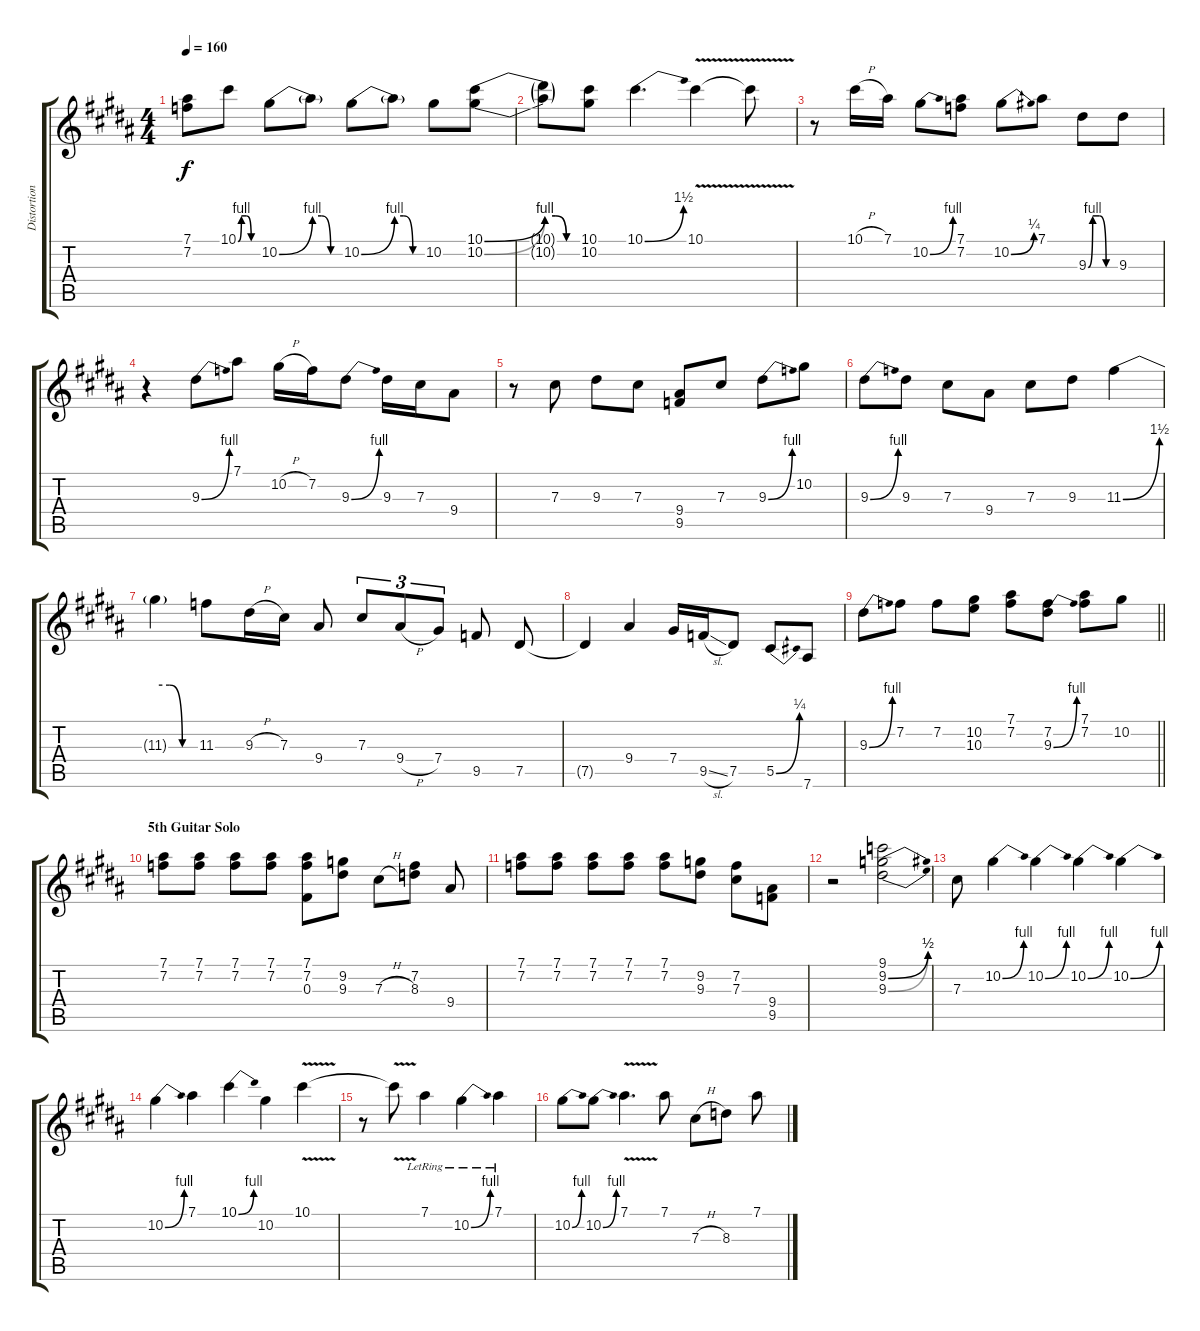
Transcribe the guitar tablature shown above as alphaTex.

\track ("Distortion Guitar" "Distortion") {instrument overdrivenguitar}
\staff {score tabs}
\tuning (Eb4 Bb3 Gb3 Db3 Ab2 Eb2) {hide}
\ts (4 4)
\tempo 160
\clef g2
\ks b
(7.1 7.2).8{dy f} 10.1{be (custom 0 0 10 4 25 4 40 0 60 0)}.8 10.2{be (bend 0 0 60 4)}.8 10.2{be (custom 0 4 20 4 40 0 60 0) t}.8 10.2{be (bend 0 0 60 4)}.8 10.2{be (custom 0 4 20 4 40 0 60 0) t}.8 10.2.8 (10.1{be (bend 0 0 60 4)} 10.2{be (bend 0 0 60 4)}).8 |
\ks g#minor
(10.1{be (custom 0 4 20 4 40 0 60 0) t} 10.2{be (custom 0 4 20 4 40 0 60 0) t}).8 (10.1 10.2).8 10.1{be (bend 0 0 60 6)}.4{d} 10.1{v}.4 10.1{t}.8 |
r.8 10.1{h}.16 7.1.16 10.2{be (bend 0 0 60 4)}.8 (7.1 7.2).8 10.2{be (bend 0 0 60 1)}.8 7.1.8 9.3{be (custom 0 0 10 4 25 4 40 0 60 0)}.8 9.3.8 |
r.4 9.3{be (bend 0 0 60 4)}.8 7.1.8 10.2{h}.16 7.2.16 9.3{be (bend 0 0 60 4)}.8 9.3.16 7.3.16 9.4.8 |
\ks b
r.8 7.3.8 9.3.8 7.3.8 (9.4 9.5).8 7.3.8 9.3{be (bend 0 0 60 4)}.8 10.2.8 |
\ks g#minor
9.3{be (bend 0 0 60 4)}.8 9.3.8 7.3.8 9.4.8 7.3.8 9.3.8 11.3{be (bend 0 0 60 6)}.4 |
11.3{be (custom 0 6 20 6 40 0 60 0) t}.4 11.3.8 9.3{h}.16 7.3.16 9.4.8 7.3.8{tu (3 2)} 9.4{h}.8{tu (3 2)} 7.4.8{tu (3 2)} 9.5.8 7.5.8 |
7.5{t}.4 9.4.4 7.4.16 9.5{sl}.16 7.5.8 5.5{be (bend 0 0 60 1)}.8 7.6.8 |
\barLineRight lightlight
\ks b
9.3{be (bend 0 0 60 4)}.8 7.2.8 7.2.8 (10.2 10.3).8 (7.1 7.2).8 (7.2 9.3{be (bend 0 0 60 4)}).8 (7.1 7.2).8 10.2.8 |
\section ("" "5th Guitar Solo")
\ks g#minor
(7.1 7.2).8 (7.1 7.2).8 (7.1 7.2).8 (7.1 7.2).8 (7.1 7.2 0.3).8 (9.2 9.3).8 7.3{h}.8 (7.2 8.3).8 9.4.8 |
(7.1 7.2).8 (7.1 7.2).8 (7.1 7.2).8 (7.1 7.2).8 (7.1 7.2).8 (9.2 9.3).8 (7.2 7.3).8 (9.4 9.5).8 |
r.2 (9.1 9.2{be (bend 0 0 60 2)} 9.3{be (bend 0 0 60 2)}).2 |
\ks b
7.3.8 10.2{be (bend 0 0 60 4)}.4 10.2{be (bend 0 0 60 4)}.4 10.2{be (bend 0 0 60 4)}.4 10.2{be (bend 0 0 60 4)}.4 |
\ks g#minor
10.2{be (bend 0 0 60 4)}.4 7.1.4 10.1{be (bend 0 0 60 4)}.4 10.2.4 10.1{v}.4 |
r.8 10.1{t}.8 7.1{lr}.4 10.2{be (bend 0 0 60 4) lr}.4 7.1{lr}.4 |
10.2{be (bend 0 0 60 4)}.8 10.2{be (bend 0 0 60 4)}.8 7.1{v}.4{d} 7.1.8 7.3{h}.8 8.3.8 7.1.8
